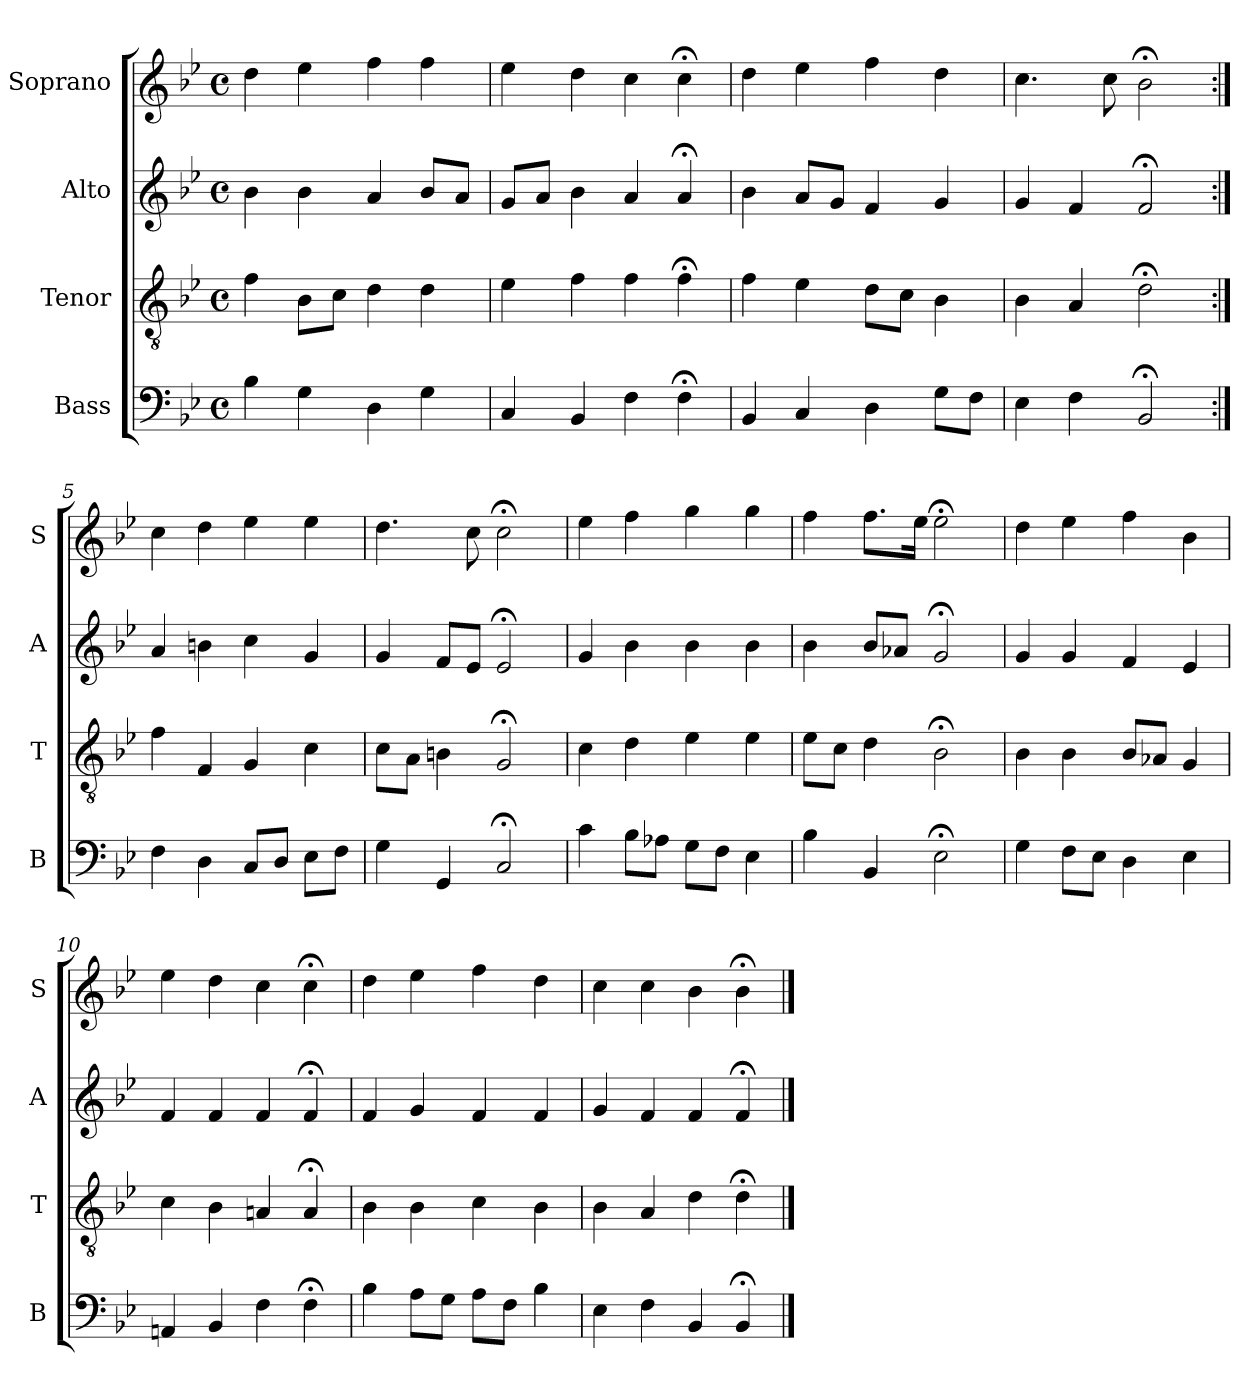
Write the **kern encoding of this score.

**kern	**kern	**kern	**kern
*part4	*part3	*part2	*part1
*staff4	*staff3	*staff2	*staff1
*I"Bass	*I"Tenor	*I"Alto	*I"Soprano
*I'B	*I'T	*I'A	*I'S
*clefF4	*clefGv2	*clefG2	*clefG2
*k[b-e-]	*k[b-e-]	*k[b-e-]	*k[b-e-]
*B-:	*B-:	*B-:	*B-:
*M4/4	*M4/4	*M4/4	*M4/4
*met(c)	*met(c)	*met(c)	*met(c)
*MM100	*MM100	*MM100	*MM100
=1	=1	=1	=1
4B-	4f	4b-	4dd
4G	8B-L	4b-	4ee-
.	8cJ	.	.
4D	4d	4a	4ff
4G	4d	8b-L	4ff
.	.	8aJ	.
=2	=2	=2	=2
4C	4e-	8gL	4ee-
.	.	8aJ	.
4BB-	4f	4b-	4dd
4F	4f	4a	4cc
4F;<	4f;<	4a;<	4cc;<
=3	=3	=3	=3
4BB-	4f	4b-	4dd
4C	4e-	8aL	4ee-
.	.	8gJ	.
4D	8dL	4f	4ff
.	8cJ	.	.
8GL	4B-	4g	4dd
8FJ	.	.	.
=4	=4	=4	=4
4E-	4B-	4g	4.cc
4F	4A	4f	.
.	.	.	8cc
2BB-;<	2d;<i	2f;<	2b-;<i
=5:|!	=5:|!	=5:|!	=5:|!
4F	4fi	4a	4cci
4D	4F	4bn	4dd
8CL	4G	4cc	4ee-
8DJ	.	.	.
8E-L	4c	4g	4ee-
8FJ	.	.	.
=6	=6	=6	=6
4G	8cL	4g	4.dd
.	8AJ	.	.
4GG	4Bn	8fL	.
.	.	8e-iJ	8cc
2C;<	2G;<i	2e-;<i	2cc;<
=7	=7	=7	=7
4c	4ci	4gi	4ee-i
8B-L	4d	4b-i	4ffi
8A-XJ	.	.	.
8GL	4e-	4b-	4gg
8FJ	.	.	.
4E-	4e-	4b-	4gg
=8	=8	=8	=8
4B-	8e-L	4b-	4ff
.	8cJ	.	.
4BB-	4d	8b-L	8.ffL
.	.	8a-XJ	.
.	.	.	16ee-Jk
2E-;<	2B-;<	2g;<	2ee-;<
=9	=9	=9	=9
4G	4B-	4g	4dd
8FL	4B-	4g	4ee-
8E-J	.	.	.
4D	8B-L	4f	4ff
.	8A-XJ	.	.
4E-	4G	4e-	4b-
=10	=10	=10	=10
4AAn	4c	4f	4ee-
4BB-	4B-	4f	4dd
4F	4An	4f	4cc
4F;<	4A;<	4f;<	4cc;<
=11	=11	=11	=11
4B-	4B-	4f	4dd
8AL	4B-	4g	4ee-
8GJ	.	.	.
8AL	4c	4f	4ff
8FJ	.	.	.
4B-	4B-	4f	4dd
=12	=12	=12	=12
4E-	4B-	4g	4cc
4F	4A	4f	4cc
4BB-	4d	4f	4b-
4BB-;<	4d;<	4f;<	4b-;<
==	==	==	==
*-	*-	*-	*-
